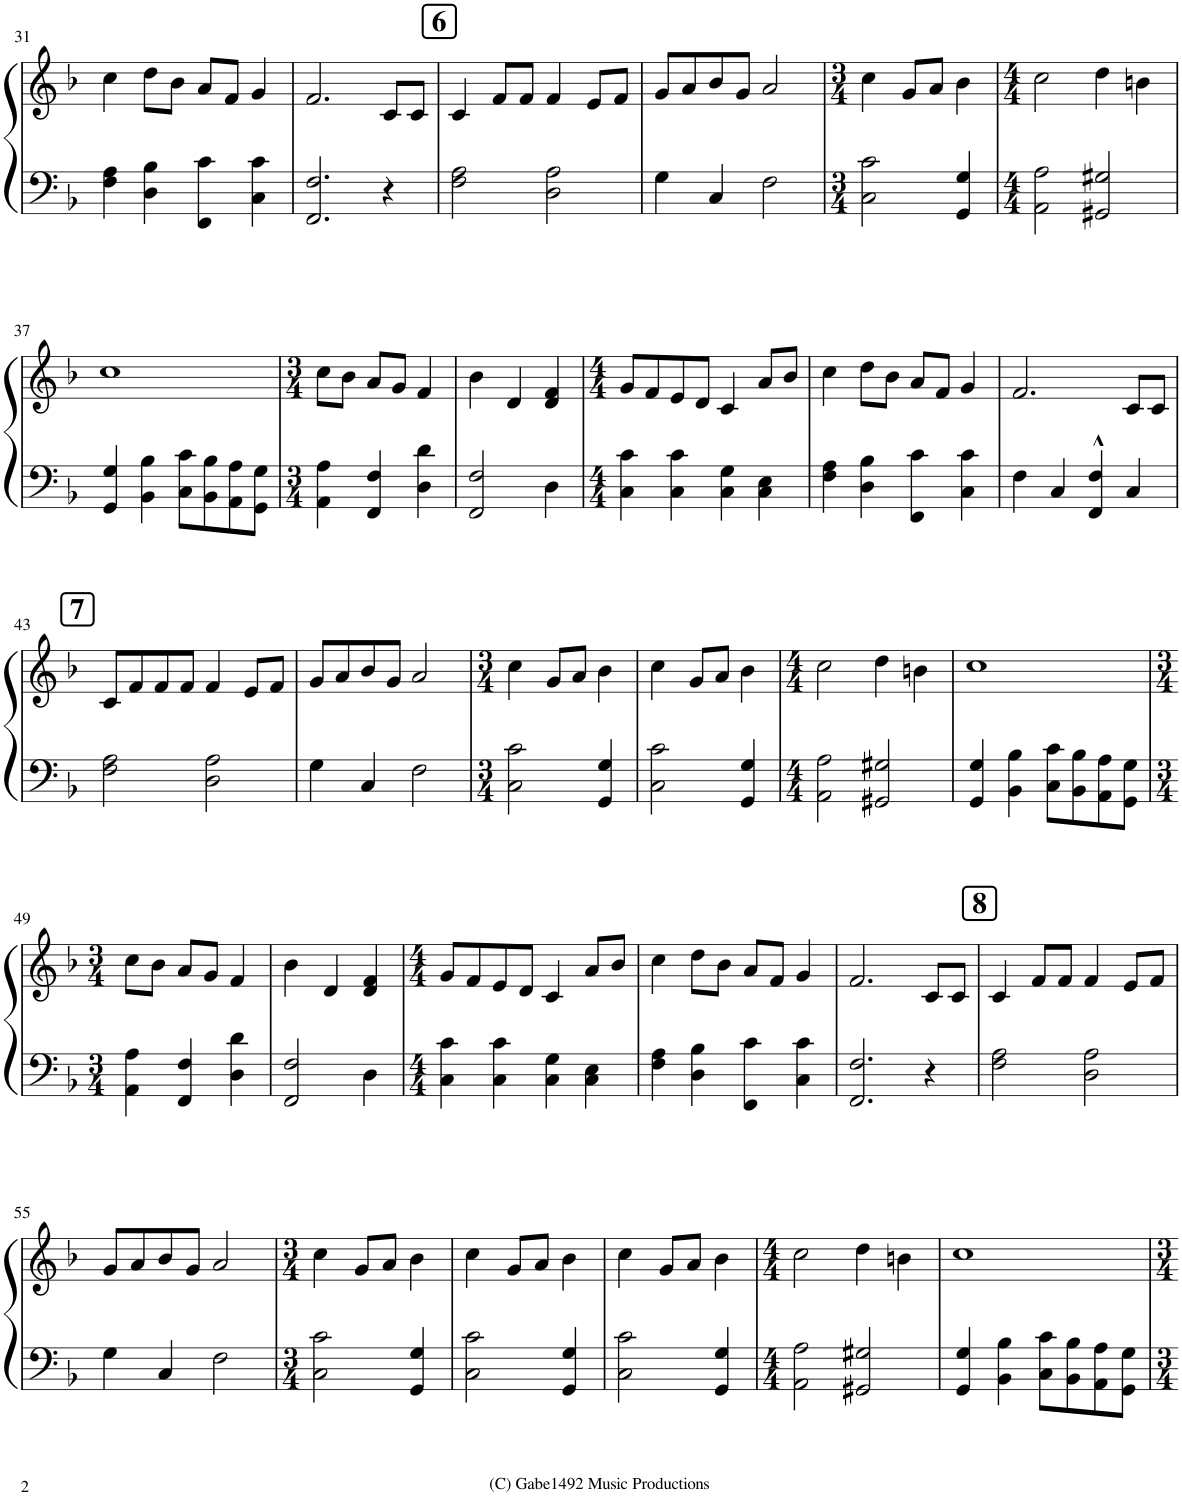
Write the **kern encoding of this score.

**kern	**kern
*part1	*part1
*staff2	*staff1
*I"Piano	*
*I'Pno.	*
!!LO:PB:g=z
*clefF4	*clefG2
*k[b-]	*k[b-]
*M4/4	*M4/4
=31	=31
4F\ 4A\	4cc\
4D\ 4B-\	8dd\L
.	8b-\J
4C\ 4c\	8a/L
.	8f/J
4C\ 4c\	4g/
=32	=32
2.FF/ 2.F/	2.f/
4r	8c/L
.	8c/J
!!LO:REH:place=s1:a:B:cj:fs=14:t=6
=33	=33
2F\ 2A\	4c/
.	8f/L
.	8f/J
2D\ 2A\	4f/
.	8e/L
.	8f/J
=34	=34
4G\	8g/L
.	8a/
4C/	8b-/
.	8g/J
2F\	2a/
=35	=35
*M3/4	*M3/4
2C\ 2c\	4cc\
.	8g/L
.	8a/J
4GG/ 4G/	4b-\
=36	=36
*M4/4	*M4/4
2AA\ 2A\	2cc\
2GG#X/ 2G#X/	4dd\
.	4bn\
!!LO:LB:g=z
=37	=37
4GG/ 4G/	1cc
4BB-\ 4B-\	.
8C\ 8c\L	.
8BB-\ 8B-\	.
8AA\ 8A\	.
8GG\ 8G\J	.
=38	=38
*M3/4	*M3/4
4AA\ 4A\	8cc\L
.	8b-\J
4FF/ 4F/	8a/L
.	8g/J
4D\ 4d\	4f/
=39	=39
2FF/ 2F/	4b-\
.	4d/
4D\	4d/ 4f/
=40	=40
*M4/4	*M4/4
4C\ 4c\	8g/L
.	8f/
4C\ 4c\	8e/
.	8d/J
4C\ 4G\	4c/
4C\ 4E\	8a/L
.	8b-/J
=41	=41
4F\ 4A\	4cc\
4D\ 4B-\	8dd\L
.	8b-\J
4C\ 4c\	8a/L
.	8f/J
4C\ 4c\	4g/
=42	=42
4F\	2.f/
4C/	.
4FF/^^ 4F/^^	.
4C/	8c/L
.	8c/J
!!LO:LB:g=z
!!LO:REH:place=s1:a:B:cj:fs=14:t=7
=43	=43
2F\ 2A\	8c/L
.	8f/
.	8f/
.	8f/J
2D\ 2A\	4f/
.	8e/L
.	8f/J
=44	=44
4G\	8g/L
.	8a/
4C/	8b-/
.	8g/J
2F\	2a/
=45	=45
*M3/4	*M3/4
2C\ 2c\	4cc\
.	8g/L
.	8a/J
4GG/ 4G/	4b-\
=46	=46
2C\ 2c\	4cc\
.	8g/L
.	8a/J
4GG/ 4G/	4b-\
=47	=47
*M4/4	*M4/4
2AA\ 2A\	2cc\
2GG#X/ 2G#X/	4dd\
.	4bn\
=48	=48
4GG/ 4G/	1cc
4BB-\ 4B-\	.
8C\ 8c\L	.
8BB-\ 8B-\	.
8AA\ 8A\	.
8GG\ 8G\J	.
!!LO:LB:g=z
=49	=49
*M3/4	*M3/4
4AA\ 4A\	8cc\L
.	8b-\J
4FF/ 4F/	8a/L
.	8g/J
4D\ 4d\	4f/
=50	=50
2FF/ 2F/	4b-\
.	4d/
4D\	4d/ 4f/
=51	=51
*M4/4	*M4/4
4C\ 4c\	8g/L
.	8f/
4C\ 4c\	8e/
.	8d/J
4C\ 4G\	4c/
4C\ 4E\	8a/L
.	8b-/J
=52	=52
4F\ 4A\	4cc\
4D\ 4B-\	8dd\L
.	8b-\J
4C\ 4c\	8a/L
.	8f/J
4C\ 4c\	4g/
=53	=53
2.FF/ 2.F/	2.f/
4r	8c/L
.	8c/J
!!LO:REH:place=s1:a:B:cj:fs=14:t=8
=54	=54
2F\ 2A\	4c/
.	8f/L
.	8f/J
2D\ 2A\	4f/
.	8e/L
.	8f/J
!!LO:LB:g=z
=55	=55
4G\	8g/L
.	8a/
4C/	8b-/
.	8g/J
2F\	2a/
=56	=56
*M3/4	*M3/4
2C\ 2c\	4cc\
.	8g/L
.	8a/J
4GG/ 4G/	4b-\
=57	=57
2C\ 2c\	4cc\
.	8g/L
.	8a/J
4GG/ 4G/	4b-\
=58	=58
2C\ 2c\	4cc\
.	8g/L
.	8a/J
4GG/ 4G/	4b-\
=59	=59
*M4/4	*M4/4
2AA\ 2A\	2cc\
2GG#X/ 2G#X/	4dd\
.	4bn\
=60	=60
4GG/ 4G/	1cc
4BB-\ 4B-\	.
8C\ 8c\L	.
8BB-\ 8B-\	.
8AA\ 8A\	.
8GG\ 8G\J	.
=	=
*-	*-
